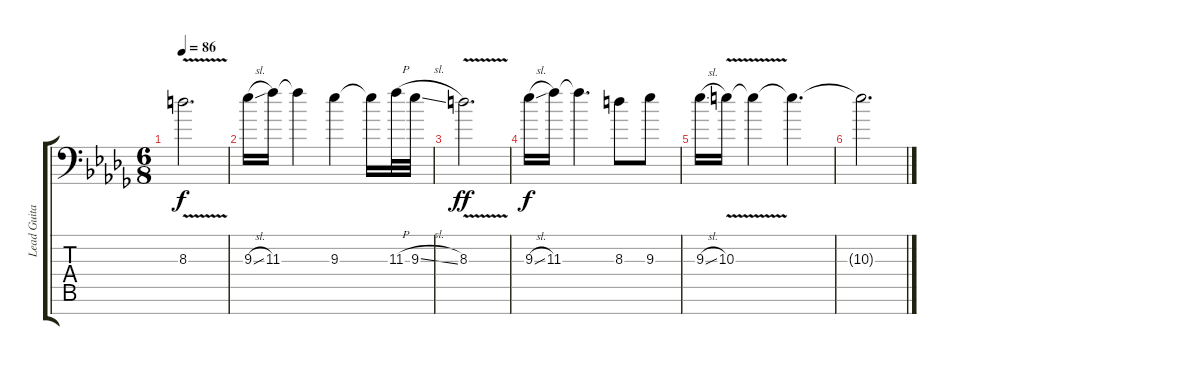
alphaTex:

\track ("Lead Guitar 1" "Lead Guita") {instrument electricguitarclean}
\staff {score tabs}
\tuning (Eb4 Bb3 Gb3 Db3 Ab2 Eb2 Ab1) {hide}
\ts (6 8)
\tempo 86
\clef f4
\ks bbminor
8.3{v}.2{d dy f} |
9.3{sl}.16 11.3.16 11.3{t}.4 9.3.4 9.3{t}.16 11.3{h}.32 9.3{sl}.32 |
8.3{v}.2{d dy ff} |
9.3{sl}.16{dy f} 11.3.16 11.3{t}.4{d} 8.3.8 9.3.8 |
9.3{sl}.16{volume 0} 10.3{v}.16 10.3{t}.4 10.3{t}.4{d} |
10.3{t}.2{d}
